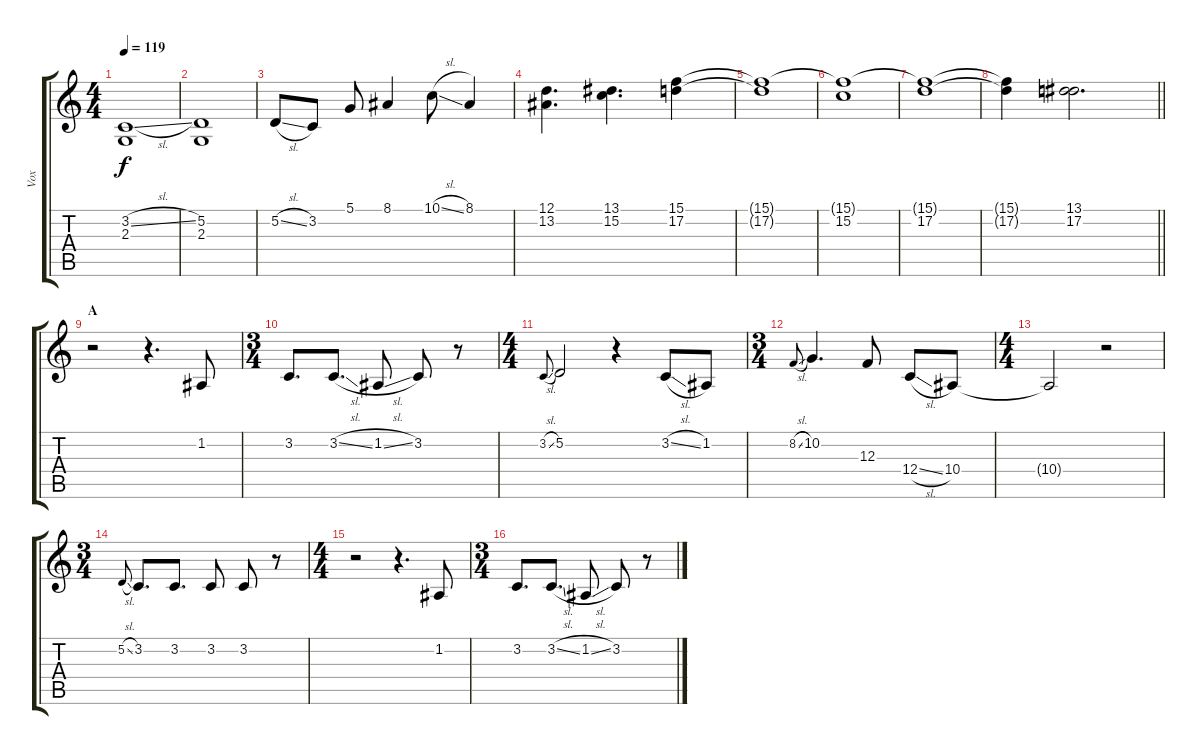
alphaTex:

\track ("Vox" "Vox") {instrument lead2sawtooth}
\staff {score tabs}
\tuning (D4 A3 F3 C3 G2 C2) {hide}
\ts (4 4)
\tempo 119
\clef g2
\ks c
(3.2{sl} 2.3).1{dy f} |
(5.2 2.3).1 |
5.2{sl}.8 3.2.8 5.1.8 8.1.4 10.1{sl}.8 8.1.4 |
(12.1 13.2).4{d} (13.1 15.2).4{d} (15.1 17.2).4 |
(15.1{t} 17.2{t}).1 |
(15.1{t} 15.2).1 |
(15.1{t} 17.2).1 |
\barLineRight lightlight
(15.1{t} 17.2{t}).4 (13.1 17.2).2{d} |
\section ("" "A")
r.2 r.4{d} 1.2.8 |
\ts (3 4)
3.2.8{d} 3.2{sl}.8{d} 1.2{sl}.8 3.2.8 r.8 |
\ts (4 4)
3.2{sl}.8{gr onbeat} 5.2.2 r.4 3.2{sl}.8 1.2.8 |
\ts (3 4)
8.2{sl}.8{gr onbeat} 10.2.4{d} 12.3.8 12.4{sl}.8 10.4.8 |
\ts (4 4)
10.4{t}.2 r.2 |
\ts (3 4)
5.2{sl}.8{gr onbeat} 3.2.8{d} 3.2.8{d} 3.2.8 3.2.8 r.8 |
\ts (4 4)
r.2 r.4{d} 1.2.8 |
\ts (3 4)
3.2.8{d} 3.2{sl}.8{d} 1.2{sl}.8 3.2.8 r.8
